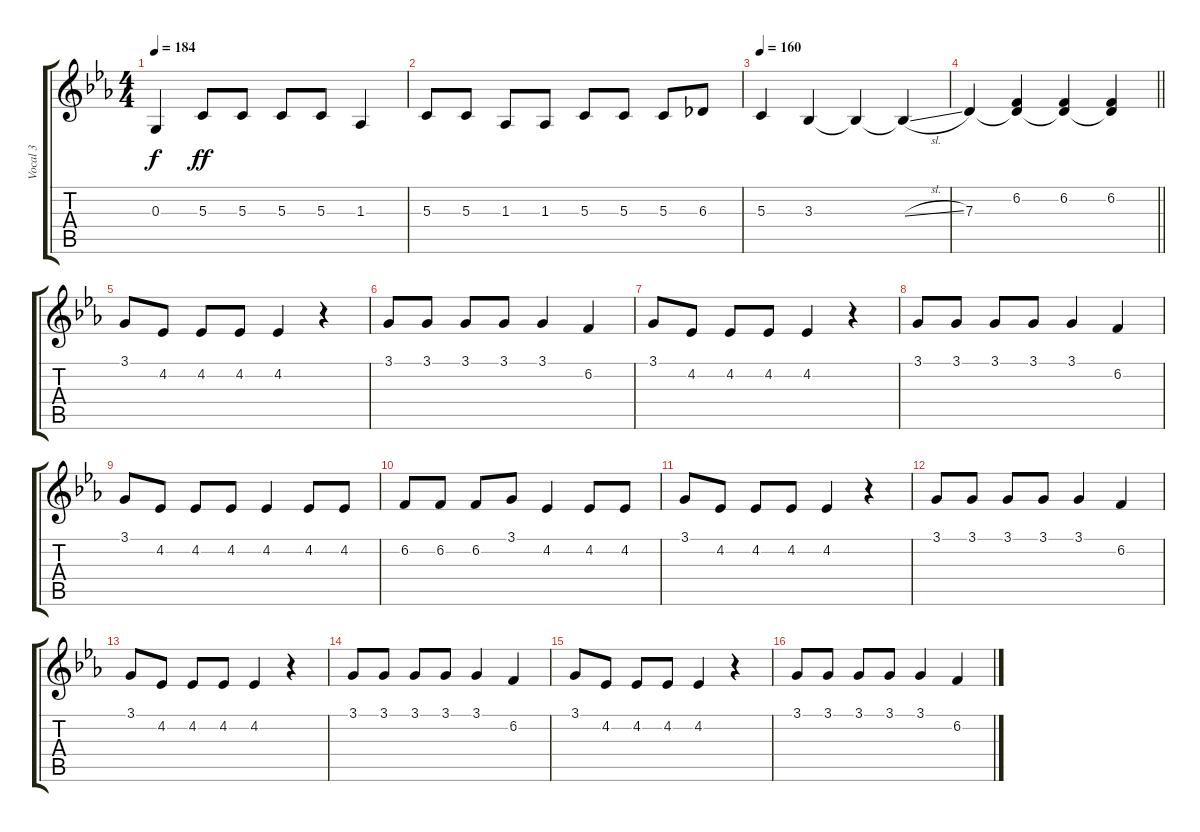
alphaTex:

\track ("Vocal 3" "Vocal 3") {instrument altosax}
\staff {score tabs}
\tuning (E4 B3 G3 D3 A2 E2) {hide}
\ts (4 4)
\tempo 184
\clef g2
\ks eb
0.3.4{dy f} 5.3.8{dy ff} 5.3.8 5.3.8 5.3.8 1.3.4 |
5.3.8 5.3.8 1.3.8 1.3.8 5.3.8 5.3.8 5.3.8 6.3.8 |
\tempo 160
5.3.4 3.3.4 3.3{t}.4 3.3{sl t}.4 |
\barLineRight lightlight
7.3.4 (6.2 7.3{t}).4 (6.2 7.3{t}).4 (6.2 7.3{t}).4 |
3.1.8 4.2.8 4.2.8 4.2.8 4.2.4 r.4 |
3.1.8 3.1.8 3.1.8 3.1.8 3.1.4 6.2.4 |
3.1.8 4.2.8 4.2.8 4.2.8 4.2.4 r.4 |
3.1.8 3.1.8 3.1.8 3.1.8 3.1.4 6.2.4 |
3.1.8 4.2.8 4.2.8 4.2.8 4.2.4 4.2.8 4.2.8 |
6.2.8 6.2.8 6.2.8 3.1.8 4.2.4 4.2.8 4.2.8 |
3.1.8 4.2.8 4.2.8 4.2.8 4.2.4 r.4 |
3.1.8 3.1.8 3.1.8 3.1.8 3.1.4 6.2.4 |
3.1.8 4.2.8 4.2.8 4.2.8 4.2.4 r.4 |
3.1.8 3.1.8 3.1.8 3.1.8 3.1.4 6.2.4 |
3.1.8 4.2.8 4.2.8 4.2.8 4.2.4 r.4 |
3.1.8 3.1.8 3.1.8 3.1.8 3.1.4 6.2.4
